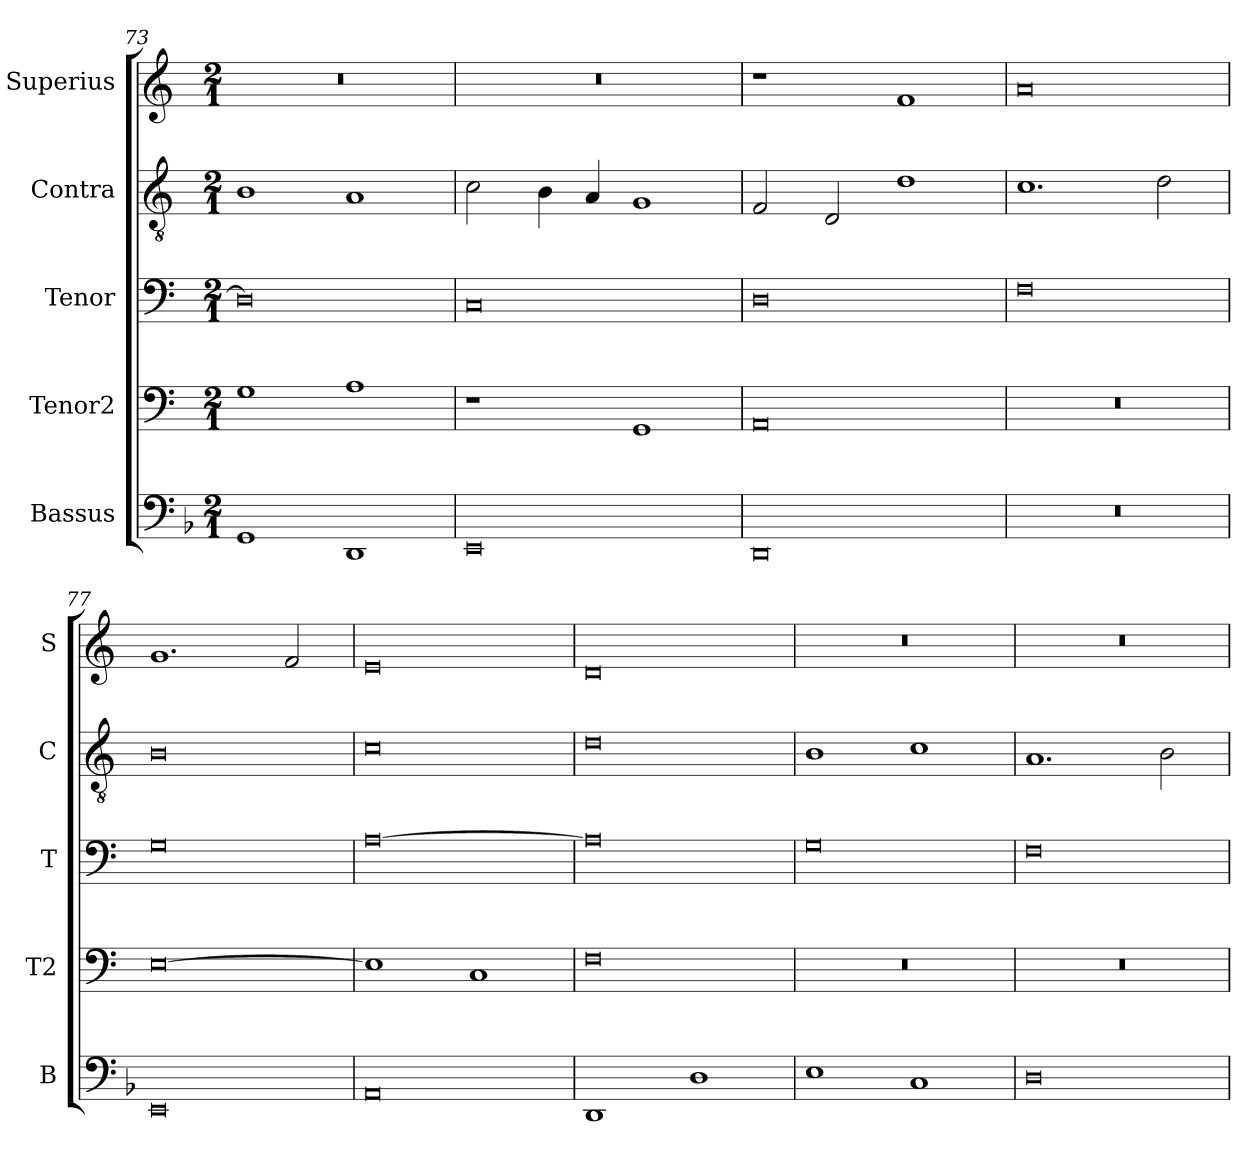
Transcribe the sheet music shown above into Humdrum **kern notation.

**kern	**kern	**kern	**kern	**kern
*part5	*part4	*part3	*part2	*part1
*staff5	*staff4	*staff3	*staff2	*staff1
*I"Bassus	*I"Tenor2	*I"Tenor	*I"Contra	*I"Superius
*I'B	*I'T2	*I'T	*I'C	*I'S
*clefF4	*clefF4	*clefF4	*clefGv2	*clefG2
*k[b-]	*k[]	*k[]	*k[]	*k[]
*M2/1	*M2/1	*M2/1	*M2/1	*M2/1
=73	=73	=73	=73	=73
1GG	1G	0D]	1B	0r
1DD	1A	.	1A	.
=74	=74	=74	=74	=74
0EE	1r	0C	2c\	0r
.	.	.	4B\	.
.	.	.	4A/	.
.	1GG	.	1G	.
=75	=75	=75	=75	=75
0DD	0AA	0D	2F/	1r
.	.	.	2D/	.
.	.	.	1d	1f
=76	=76	=76	=76	=76
0r	0r	0F	1.c	0a
.	.	.	2d\	.
=77	=77	=77	=77	=77
0EE	[0E	0G	0B	1.g
.	.	.	.	2f/
=78	=78	=78	=78	=78
0AA	1E]	[0A	0c	0e
.	1C	.	.	.
=79	=79	=79	=79	=79
1DD	0F	0A]	0d	0d
1D	.	.	.	.
=80	=80	=80	=80	=80
1E	0r	0G	1B	0r
1C	.	.	1c	.
=81	=81	=81	=81	=81
0D	0r	0F	1.A	0r
.	.	.	2B\	.
=	=	=	=	=
*-	*-	*-	*-	*-
